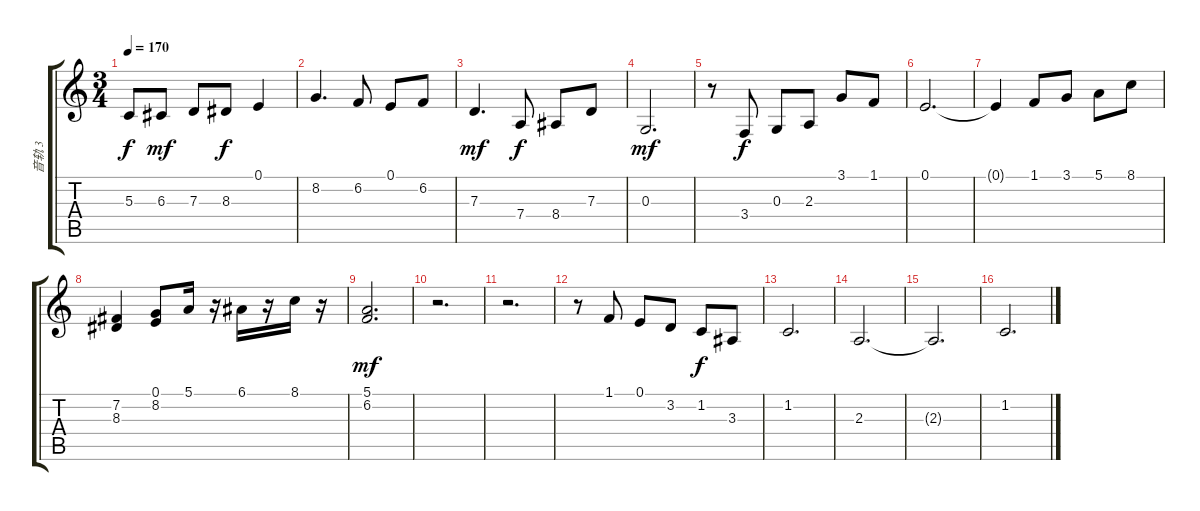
\track ("音轨 3" "音轨 3") {instrument stringensemble1}
\staff {score tabs}
\tuning (E4 B3 G3 D3 A2 E2) {hide}
\ts (3 4)
\tempo 170
\clef g2
\ks c
5.3.8{dy f} 6.3.8{dy mf} 7.3.8 8.3.8{dy f} 0.1.4 |
8.2.4{d} 6.2.8 0.1.8 6.2.8 |
7.3.4{d dy mf} 7.4.8{dy f} 8.4.8 7.3.8 |
0.3.2{d dy mf} |
r.8 3.4.8{dy f} 0.3.8 2.3.8 3.1.8 1.1.8 |
0.1.2{d} |
0.1{t}.4 1.1.8 3.1.8 5.1.8 8.1.8 |
(7.2 8.3).4 (0.1 8.2).8 5.1.16 r.16 6.1.16 r.16 8.1.16 r.16 |
(5.1 6.2).2{d dy mf} |
r.2{d} |
r.2{d} |
r.8 1.1.8 0.1.8 3.2.8 1.2.8{dy f} 3.3.8 |
1.2.2{d} |
2.3.2{d} |
2.3{t}.2{d} |
1.2.2{d}
